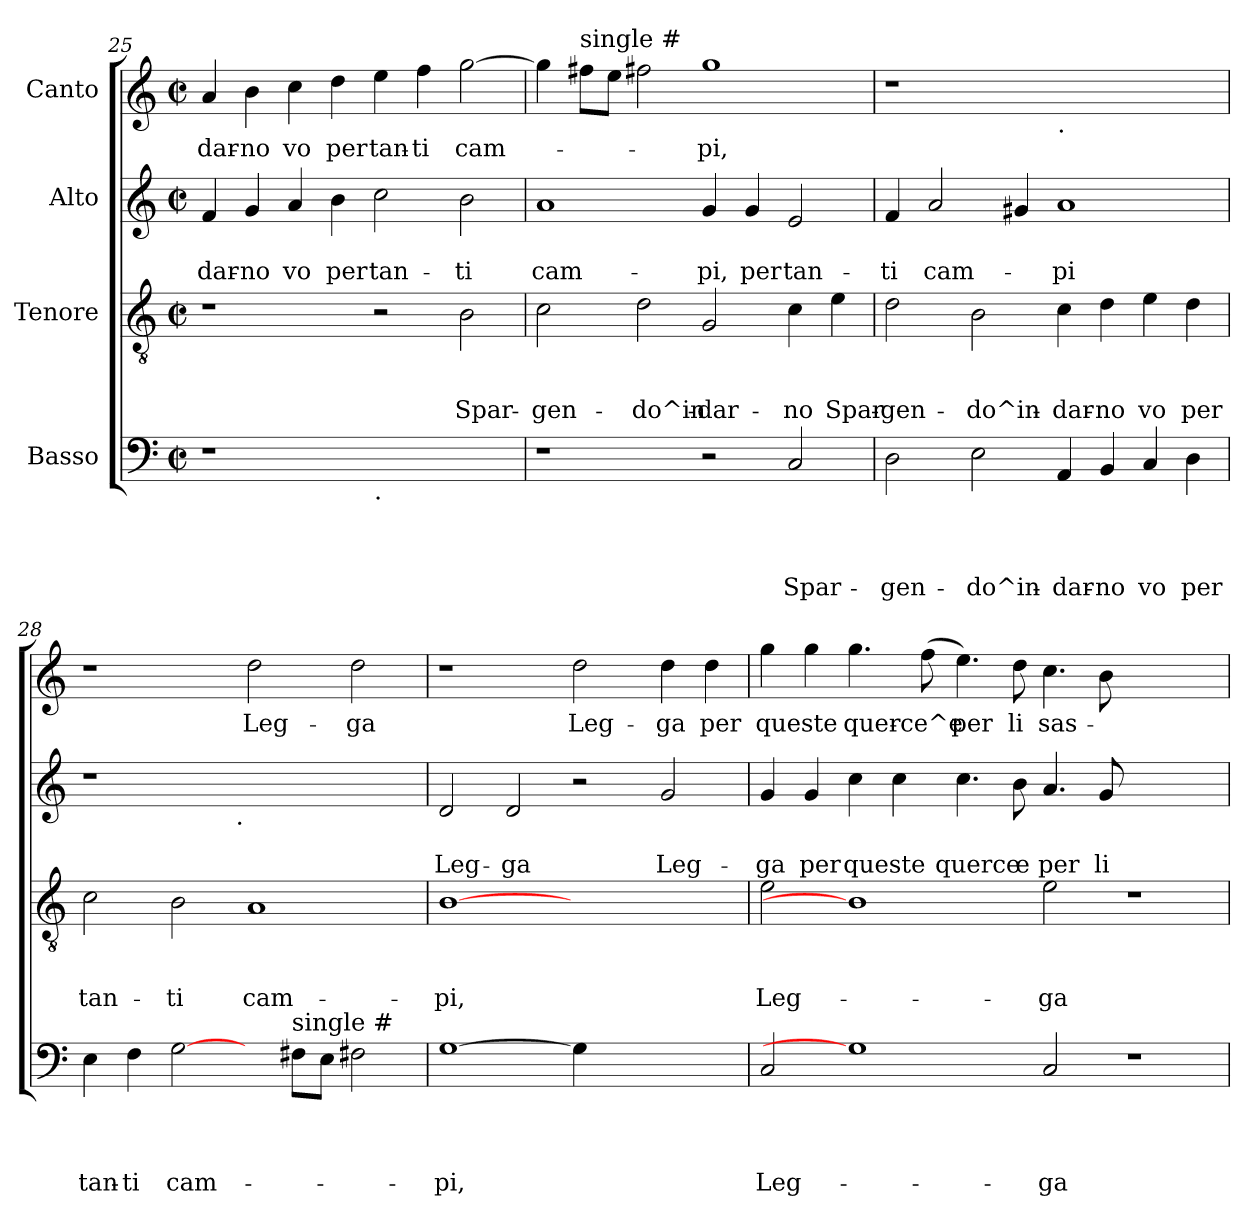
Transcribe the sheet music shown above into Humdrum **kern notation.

**kern	**text	**text	**text	**text	**kern	**text	**text	**text	**kern	**text	**text	**kern	**text
*part4	*part4	*part4	*part4	*part4	*part3	*part3	*part3	*part3	*part2	*part2	*part2	*part1	*part1
*staff4	*staff4	*staff4	*staff4	*staff4	*staff3	*staff3	*staff3	*staff3	*staff2	*staff2	*staff2	*staff1	*staff1
*I"Basso	*	*	*	*	*I"Tenore	*	*	*	*I"Alto	*	*	*I"Canto	*
!!LO:LB:g=z
*clefF4	*	*	*	*	*clefGv2	*	*	*	*clefG2	*	*	*clefG2	*
*k[]	*	*	*	*	*k[]	*	*	*	*k[]	*	*	*k[]	*
*C:	*	*	*	*	*C:	*	*	*	*C:	*	*	*C:	*
*M2/2	*	*	*	*	*M2/2	*	*	*	*M2/2	*	*	*M2/2	*
*met(c|)	*	*	*	*	*met(c|)	*	*	*	*met(c|)	*	*	*met(c|)	*
=25	=25	=25	=25	=25	=25	=25	=25	=25	=25	=25	=25	=25	=25
!	!	!	!	!	!	!	!	!	!	!	!LO:LY:b	!	!LO:LY:b
1r	.	.	.	.	1r	.	.	.	4f/	.	-dar-	4a/	-dar-
!	!	!	!	!	!	!	!	!	!	!	!LO:LY:b	!	!LO:LY:b
.	.	.	.	.	.	.	.	.	4g/	.	-no	4b\	-no
!	!	!	!	!	!	!	!	!	!	!	!LO:LY:b	!	!LO:LY:b
.	.	.	.	.	.	.	.	.	4a/	.	vo	4cc\	vo
!	!	!	!	!	!	!	!	!	!	!	!LO:LY:b	!	!LO:LY:b
.	.	.	.	.	.	.	.	.	4b\	.	per	4dd\	per
!LO:TX:b:t=.	!	!	!	!	!	!	!	!	!	!	!	!	!
!	!	!	!	!	!	!	!	!	!	!	!LO:LY:b	!	!LO:LY:b
1ryy	.	.	.	.	2r	.	.	.	2cc\	.	tan-	4ee\	tan-
!	!	!	!	!	!	!	!	!	!	!	!	!	!LO:LY:b
.	.	.	.	.	.	.	.	.	.	.	.	4ff\	-ti
!	!	!	!	!	!	!	!	!LO:LY:b	!	!	!LO:LY:b	!	!LO:LY:b
.	.	.	.	.	2B\	.	.	Spar-	2b\	.	-ti	[>2gg\	cam-
=26	=26	=26	=26	=26	=26	=26	=26	=26	=26	=26	=26	=26	=26
!	!	!	!	!	!	!	!	!LO:LY:b	!	!	!LO:LY:b	!	!
1r	.	.	.	.	2c\	.	.	-gen-	1a	.	cam-	4gg\]	.
!	!	!	!	!	!	!	!	!	!	!	!	!LO:TX:a:t=single #	!
.	.	.	.	.	.	.	.	.	.	.	.	8ff#\L	.
.	.	.	.	.	.	.	.	.	.	.	.	8ee\J	.
!	!	!	!	!	!	!	!	!LO:LY:b	!	!	!	!	!
.	.	.	.	.	2d\	.	.	-do^in-	.	.	.	2ff#X\	.
!	!	!	!	!	!	!	!	!LO:LY:b	!	!	!LO:LY:b	!	!LO:LY:b
2r	.	.	.	.	2G/	.	.	-dar-	4g/	.	-pi,	1gg	-pi,
!	!	!	!	!	!	!	!	!	!	!	!LO:LY:b	!	!
.	.	.	.	.	.	.	.	.	4g/	.	per	.	.
!	!	!	!	!LO:LY:b	!	!	!	!LO:LY:b	!	!	!LO:LY:b	!	!
2C/	.	.	.	Spar-	4c\	.	.	-no	2e/	.	tan-	.	.
!	!	!	!	!	!	!	!	!LO:LY:b	!	!	!	!	!
.	.	.	.	.	4e\	.	.	Spar-	.	.	.	.	.
=27	=27	=27	=27	=27	=27	=27	=27	=27	=27	=27	=27	=27	=27
!	!	!	!	!LO:LY:b	!	!	!	!LO:LY:b	!	!	!LO:LY:b	!	!
2D\	.	.	.	-gen-	2d\	.	.	-gen-	4f/	.	-ti	1r	.
!	!	!	!	!	!	!	!	!	!	!	!LO:LY:b	!	!
.	.	.	.	.	.	.	.	.	2a/	.	cam-	.	.
!	!	!	!	!LO:LY:b	!	!	!	!LO:LY:b	!	!	!	!	!
2E\	.	.	.	-do^in-	2B\	.	.	-do^in-	.	.	.	.	.
.	.	.	.	.	.	.	.	.	4g#X/	.	.	.	.
!	!	!	!	!	!	!	!	!	!	!	!	!LO:TX:b:t=.	!
!	!	!	!	!LO:LY:b	!	!	!	!LO:LY:b	!	!	!LO:LY:b	!	!
4AA/	.	.	.	-dar-	4c\	.	.	-dar-	1a	.	-pi	1ryy	.
!	!	!	!	!LO:LY:b	!	!	!	!LO:LY:b	!	!	!	!	!
4BB/	.	.	.	-no	4d\	.	.	-no	.	.	.	.	.
!	!	!	!	!LO:LY:b	!	!	!	!LO:LY:b	!	!	!	!	!
4C/	.	.	.	vo	4e\	.	.	vo	.	.	.	.	.
!	!	!	!	!LO:LY:b	!	!	!	!LO:LY:b	!	!	!	!	!
4D\	.	.	.	per	4d\	.	.	per	.	.	.	.	.
=28	=28	=28	=28	=28	=28	=28	=28	=28	=28	=28	=28	=28	=28
!	!	!	!	!LO:LY:b	!	!	!	!LO:LY:b	!	!	!	!	!
*	*	*	*	*	*	*	*	*	*^	*	*	*	*
4E\	.	.	.	tan-	2c\	.	.	tan-	1r	2ryy	.	.	1r	.
!	!	!	!	!LO:LY:b	!	!	!	!	!	!	!	!	!	!
4F\	.	.	.	-ti	.	.	.	.	.	.	.	.	.	.
!	!	!	!	!LO:LY:b	!	!	!	!LO:LY:b	!	!	!	!	!	!
[2G\	.	.	.	cam-	2B\	.	.	-ti	.	4...ryy	.	.	.	.
!	!	!	!	!	!	!	!	!	!	!LO:TX:b:t=.	!	!	!	!
.	.	.	.	.	.	.	.	.	.	1ryy	.	.	.	.
!	!	!	!	!	!	!	!	!LO:LY:b	!	!	!	!	!	!LO:LY:b
4ryy	.	.	.	.	1A	.	.	cam-	1ryy	.	.	.	2dd\	Leg-
!LO:TX:a:t=single #	!	!	!	!	!	!	!	!	!	!	!	!	!	!
8F#\L	.	.	.	.	.	.	.	.	.	.	.	.	.	.
8E\J	.	.	.	.	.	.	.	.	.	.	.	.	.	.
!	!	!	!	!	!	!	!	!	!	!	!	!	!	!LO:LY:b
2F#X\	.	.	.	.	.	.	.	.	.	.	.	.	2dd\	-ga
.	.	.	.	.	.	.	.	.	.	32ryy	.	.	.	.
!!LO:PB:g=z
=29	=29	=29	=29	=29	=29	=29	=29	=29	=29	=29	=29	=29	=29	=29
!	!	!	!	!LO:LY:b	!	!	!	!LO:LY:b	!	!	!	!LO:LY:b	!	!
*	*	*	*	*	*	*	*	*	*v	*v	*	*	*	*
[1G	.	.	.	-pi,	[1B	.	.	-pi,	2d/	.	Leg-	1r	.
!	!	!	!	!	!	!	!	!	!	!	!LO:LY:b	!	!
.	.	.	.	.	.	.	.	.	2d/	.	-ga	.	.
!	!	!	!	!	!	!	!	!	!	!	!	!	!LO:LY:b
4G\]	.	.	.	.	1ryy	.	.	.	2r	.	.	2dd\	Leg-
2.ryy	.	.	.	.	.	.	.	.	.	.	.	.	.
!	!	!	!	!	!	!	!	!	!	!	!LO:LY:b	!	!LO:LY:b
.	.	.	.	.	.	.	.	.	2g/	.	Leg-	4dd\	-ga
!	!	!	!	!	!	!	!	!	!	!	!	!	!LO:LY:b
.	.	.	.	.	.	.	.	.	.	.	.	4dd\	per
=30	=30	=30	=30	=30	=30	=30	=30	=30	=30	=30	=30	=30	=30
!	!	!	!	!LO:LY:b	!	!	!	!LO:LY:b	!	!	!LO:LY:b	!	!LO:LY:b
2C/	.	.	.	Leg-	2e\	.	.	Leg-	4g/	.	-ga	4gg\	queste
!	!	!	!	!	!	!	!	!	!	!	!LO:LY:b	!	!
.	.	.	.	.	.	.	.	.	4g/	.	per	4gg\	.
!	!	!	!	!	!	!	!	!	!	!	!LO:LY:b	!	!LO:LY:b
1G]	.	.	.	.	1B]	.	.	.	4cc\	.	queste	4.gg\	quer-
.	.	.	.	.	.	.	.	.	4cc\	.	.	.	.
!	!	!	!	!	!	!	!	!	!	!	!	!	!LO:LY:b
.	.	.	.	.	.	.	.	.	.	.	.	(<8ff\	-ce^e
!	!	!	!	!	!	!	!	!	!	!	!LO:LY:b	!	!LO:LY:b
.	.	.	.	.	.	.	.	.	4.cc\	.	querce	4.ee\)	per
!	!	!	!	!	!	!	!	!	!	!	!LO:LY:b	!	!LO:LY:b
.	.	.	.	.	.	.	.	.	8b\	.	e	8dd\	li
!	!	!	!	!LO:LY:b	!	!	!	!LO:LY:b	!	!	!LO:LY:b	!	!LO:LY:b
2C/	.	.	.	-ga	2e\	.	.	-ga	4.a/	.	per	4.cc\	sas-
!	!	!	!	!	!	!	!	!	!	!	!LO:LY:b	!	!
.	.	.	.	.	.	.	.	.	8g/	.	li	8b\	.
1r	.	.	.	.	1r	.	.	.	1ryy	.	.	1ryy	.
=	=	=	=	=	=	=	=	=	=	=	=	=	=
*-	*-	*-	*-	*-	*-	*-	*-	*-	*-	*-	*-	*-	*-
